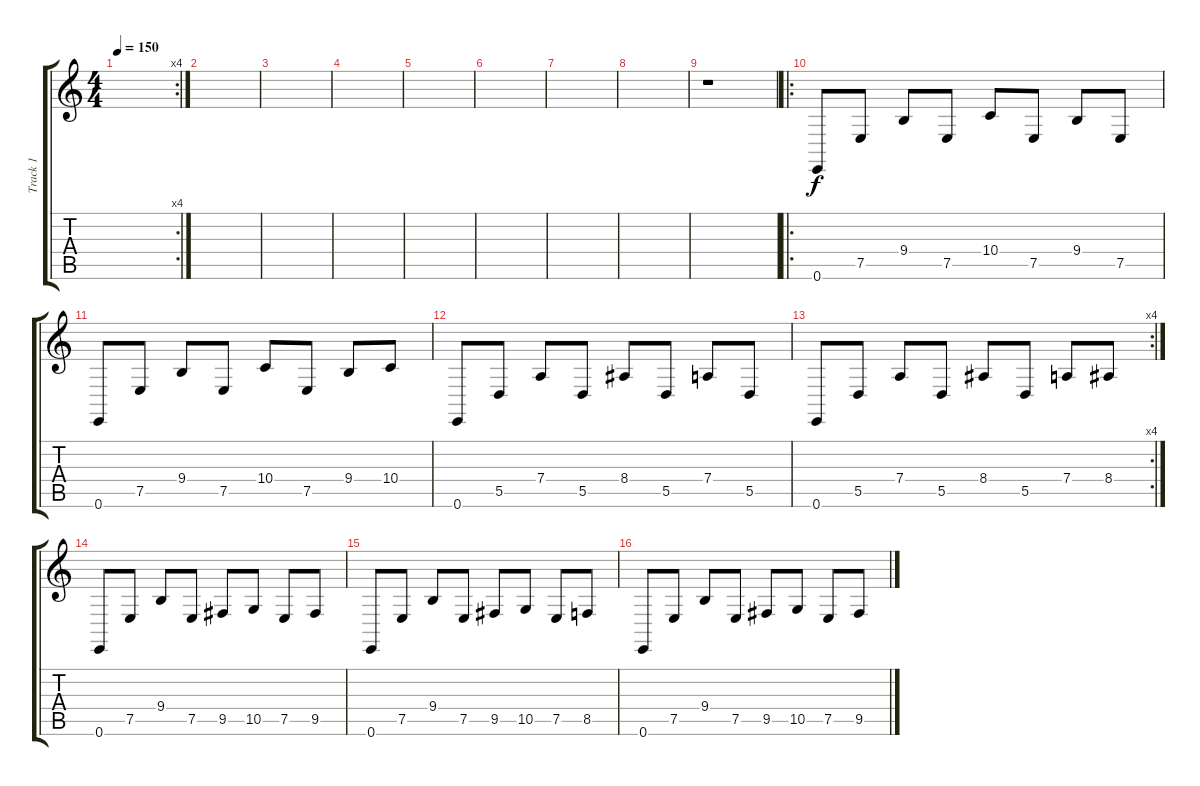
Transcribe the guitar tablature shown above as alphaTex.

\track ("Track 1" "Track 1") {instrument churchorgan}
\staff {score tabs}
\tuning (E4 B3 G3 D3 A2 E2) {hide}
\rc 4
\ts (4 4)
\tempo 150
\clef g2
\ks c
|
|
|
|
|
|
|
|
r.1 |
\ro
0.6.8 7.5.8 9.4.8 7.5.8 10.4.8 7.5.8 9.4.8 7.5.8 |
0.6.8 7.5.8 9.4.8 7.5.8 10.4.8 7.5.8 9.4.8 10.4.8 |
0.6.8 5.5.8 7.4.8 5.5.8 8.4.8 5.5.8 7.4.8 5.5.8 |
\rc 4
0.6.8 5.5.8 7.4.8 5.5.8 8.4.8 5.5.8 7.4.8 8.4.8 |
0.6.8 7.5.8 9.4.8 7.5.8 9.5.8 10.5.8 7.5.8 9.5.8 |
0.6.8 7.5.8 9.4.8 7.5.8 9.5.8 10.5.8 7.5.8 8.5.8 |
0.6.8 7.5.8 9.4.8 7.5.8 9.5.8 10.5.8 7.5.8 9.5.8
